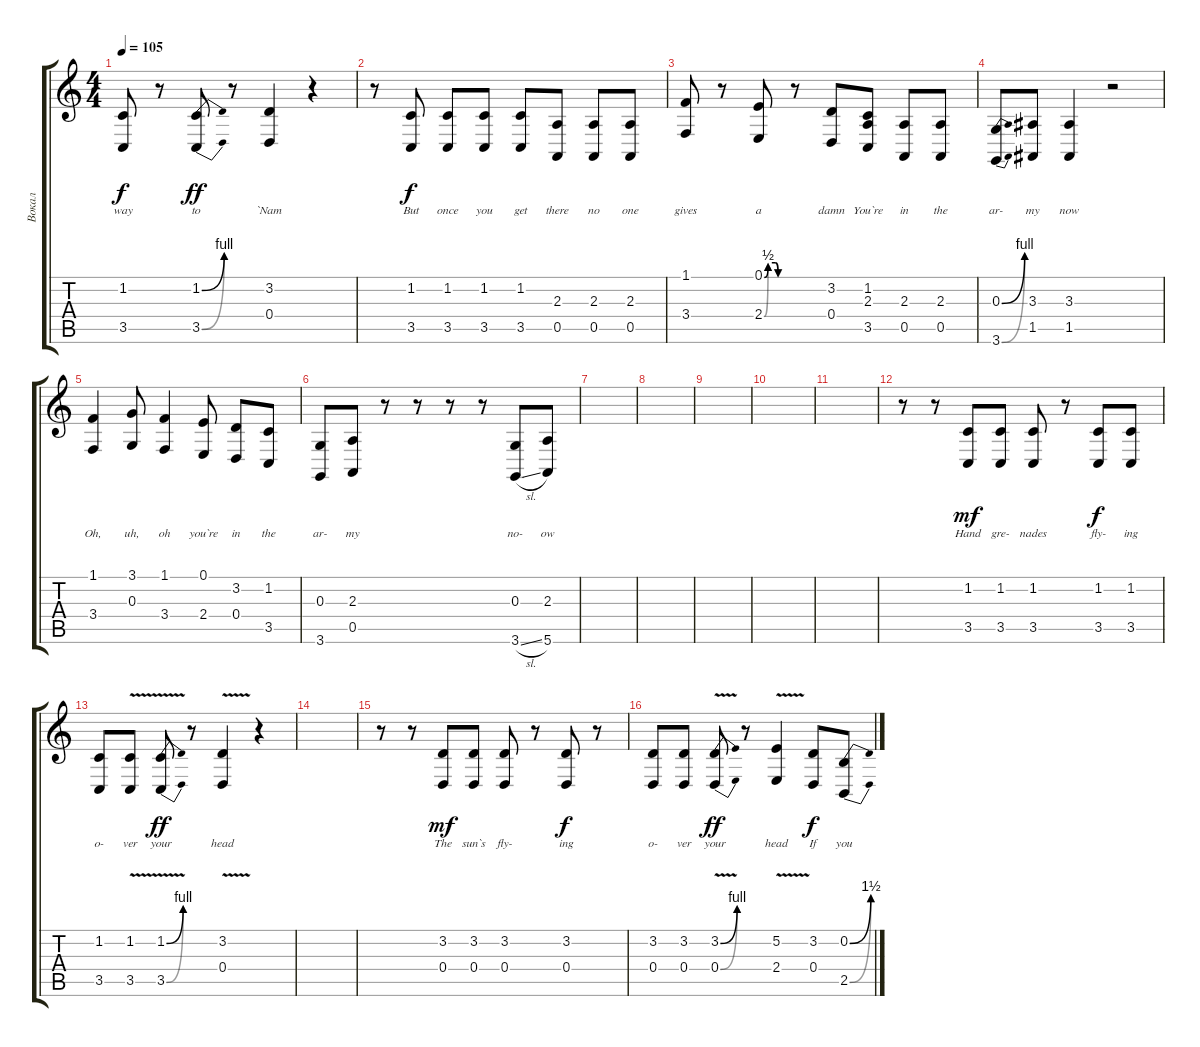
\track ("Вокал" "Вокал") {instrument brightacousticpiano}
\staff {score tabs}
\tuning (E4 B3 G3 D3 A2 E2) {hide}
\ts (4 4)
\tempo 105
\clef g2
\ks c
(1.2 3.5).8{lyrics (0 "way") lyrics (1 "") lyrics (2 "") lyrics (3 "") lyrics (4 "") dy f} r.8 (1.2{be (bend 0 0 60 4)} 3.5{be (bend 0 0 60 4)}).8{lyrics (0 "to") lyrics (1 "") lyrics (2 "") lyrics (3 "") lyrics (4 "") dy ff} r.8 (3.2 0.4).4{lyrics (0 "`Nam") lyrics (1 "") lyrics (2 "") lyrics (3 "") lyrics (4 "")} r.4 |
r.8 (1.2 3.5).8{lyrics (0 "But") lyrics (1 "") lyrics (2 "") lyrics (3 "") lyrics (4 "") dy f} (1.2 3.5).8{lyrics (0 "once") lyrics (1 "") lyrics (2 "") lyrics (3 "") lyrics (4 "")} (1.2 3.5).8{lyrics (0 "you") lyrics (1 "") lyrics (2 "") lyrics (3 "") lyrics (4 "")} (1.2 3.5).8{lyrics (0 "get") lyrics (1 "") lyrics (2 "") lyrics (3 "") lyrics (4 "")} (2.3 0.5).8{lyrics (0 "there") lyrics (1 "") lyrics (2 "") lyrics (3 "") lyrics (4 "")} (2.3 0.5).8{lyrics (0 "no") lyrics (1 "") lyrics (2 "") lyrics (3 "") lyrics (4 "")} (2.3 0.5).8{lyrics (0 "one") lyrics (1 "") lyrics (2 "") lyrics (3 "") lyrics (4 "")} |
(1.1 3.4).8{lyrics (0 "gives") lyrics (1 "") lyrics (2 "") lyrics (3 "") lyrics (4 "")} r.8 (0.1{be (custom 0 0 10 2 30 2 37 0 60 0)} 2.4{be (custom 0 0 10 2 30 2 38 0 60 0)}).8{lyrics (0 "a") lyrics (1 "") lyrics (2 "") lyrics (3 "") lyrics (4 "")} r.8 (3.2 0.4).8{lyrics (0 "damn") lyrics (1 "") lyrics (2 "") lyrics (3 "") lyrics (4 "")} (1.2 2.3 3.5).8{lyrics (0 "You`re") lyrics (1 "") lyrics (2 "") lyrics (3 "") lyrics (4 "")} (2.3 0.5).8{lyrics (0 "in") lyrics (1 "") lyrics (2 "") lyrics (3 "") lyrics (4 "")} (2.3 0.5).8{lyrics (0 "the") lyrics (1 "") lyrics (2 "") lyrics (3 "") lyrics (4 "")} |
(0.3{be (bend 0 0 60 4)} 3.6{be (bend 0 0 60 4)}).8{lyrics (0 "ar-") lyrics (1 "") lyrics (2 "") lyrics (3 "") lyrics (4 "")} (3.3 1.5).8{lyrics (0 "my") lyrics (1 "") lyrics (2 "") lyrics (3 "") lyrics (4 "")} (3.3 1.5).4{lyrics (0 "now") lyrics (1 "") lyrics (2 "") lyrics (3 "") lyrics (4 "")} r.2 |
(1.1 3.4).4{lyrics (0 "Oh,") lyrics (1 "") lyrics (2 "") lyrics (3 "") lyrics (4 "")} (3.1 0.3).8{lyrics (0 "uh,") lyrics (1 "") lyrics (2 "") lyrics (3 "") lyrics (4 "")} (1.1 3.4).4{lyrics (0 "oh") lyrics (1 "") lyrics (2 "") lyrics (3 "") lyrics (4 "")} (0.1 2.4).8{lyrics (0 "you`re") lyrics (1 "") lyrics (2 "") lyrics (3 "") lyrics (4 "")} (3.2 0.4).8{lyrics (0 "in") lyrics (1 "") lyrics (2 "") lyrics (3 "") lyrics (4 "")} (1.2 3.5).8{lyrics (0 "the") lyrics (1 "") lyrics (2 "") lyrics (3 "") lyrics (4 "")} |
(0.3 3.6).8{lyrics (0 "ar-") lyrics (1 "") lyrics (2 "") lyrics (3 "") lyrics (4 "")} (2.3 0.5).8{lyrics (0 "my") lyrics (1 "") lyrics (2 "") lyrics (3 "") lyrics (4 "")} r.8 r.8 r.8 r.8 (0.3 3.6{sl}).8{lyrics (0 "no-") lyrics (1 "") lyrics (2 "") lyrics (3 "") lyrics (4 "")} (2.3 5.6).8{lyrics (0 "ow") lyrics (1 "") lyrics (2 "") lyrics (3 "") lyrics (4 "")} |
|
|
|
|
|
r.8 r.8 (1.2 3.5).8{lyrics (0 "Hand") lyrics (1 "") lyrics (2 "") lyrics (3 "") lyrics (4 "") dy mf} (1.2 3.5).8{lyrics (0 "gre-") lyrics (1 "") lyrics (2 "") lyrics (3 "") lyrics (4 "")} (1.2 3.5).8{lyrics (0 "nades") lyrics (1 "") lyrics (2 "") lyrics (3 "") lyrics (4 "")} r.8 (1.2 3.5).8{lyrics (0 "fly-") lyrics (1 "") lyrics (2 "") lyrics (3 "") lyrics (4 "") dy f} (1.2 3.5).8{lyrics (0 "ing") lyrics (1 "") lyrics (2 "") lyrics (3 "") lyrics (4 "")} |
(1.2 3.5).8{lyrics (0 "o-") lyrics (1 "") lyrics (2 "") lyrics (3 "") lyrics (4 "")} (1.2{v} 3.5{v}).8{lyrics (0 "ver") lyrics (1 "") lyrics (2 "") lyrics (3 "") lyrics (4 "")} (1.2{be (bend 0 0 60 4) v} 3.5{be (bend 0 0 60 4) v}).8{lyrics (0 "your") lyrics (1 "") lyrics (2 "") lyrics (3 "") lyrics (4 "") dy ff} r.8 (3.2{v} 0.4{v}).4{lyrics (0 "head") lyrics (1 "") lyrics (2 "") lyrics (3 "") lyrics (4 "")} r.4 |
|
r.8 r.8 (3.2 0.4).8{lyrics (0 "The") lyrics (1 "") lyrics (2 "") lyrics (3 "") lyrics (4 "") dy mf} (3.2 0.4).8{lyrics (0 "sun`s") lyrics (1 "") lyrics (2 "") lyrics (3 "") lyrics (4 "")} (3.2 0.4).8{lyrics (0 "fly-") lyrics (1 "") lyrics (2 "") lyrics (3 "") lyrics (4 "")} r.8 (3.2 0.4).8{lyrics (0 "ing") lyrics (1 "") lyrics (2 "") lyrics (3 "") lyrics (4 "") dy f} r.8 |
(3.2 0.4).8{lyrics (0 "o-") lyrics (1 "") lyrics (2 "") lyrics (3 "") lyrics (4 "")} (3.2 0.4).8{lyrics (0 "ver") lyrics (1 "") lyrics (2 "") lyrics (3 "") lyrics (4 "")} (3.2{be (bend 0 0 60 4) v} 0.4{be (bend 0 0 60 4) v}).8{lyrics (0 "your") lyrics (1 "") lyrics (2 "") lyrics (3 "") lyrics (4 "") dy ff} r.8 (5.2{v} 2.4{v}).4{lyrics (0 "head") lyrics (1 "") lyrics (2 "") lyrics (3 "") lyrics (4 "")} (3.2 0.4).8{lyrics (0 "If") lyrics (1 "") lyrics (2 "") lyrics (3 "") lyrics (4 "") dy f} (0.2{be (bend 0 0 60 6)} 2.5{be (bend 0 0 60 6)}).8{lyrics (0 "you") lyrics (1 "") lyrics (2 "") lyrics (3 "") lyrics (4 "")}
